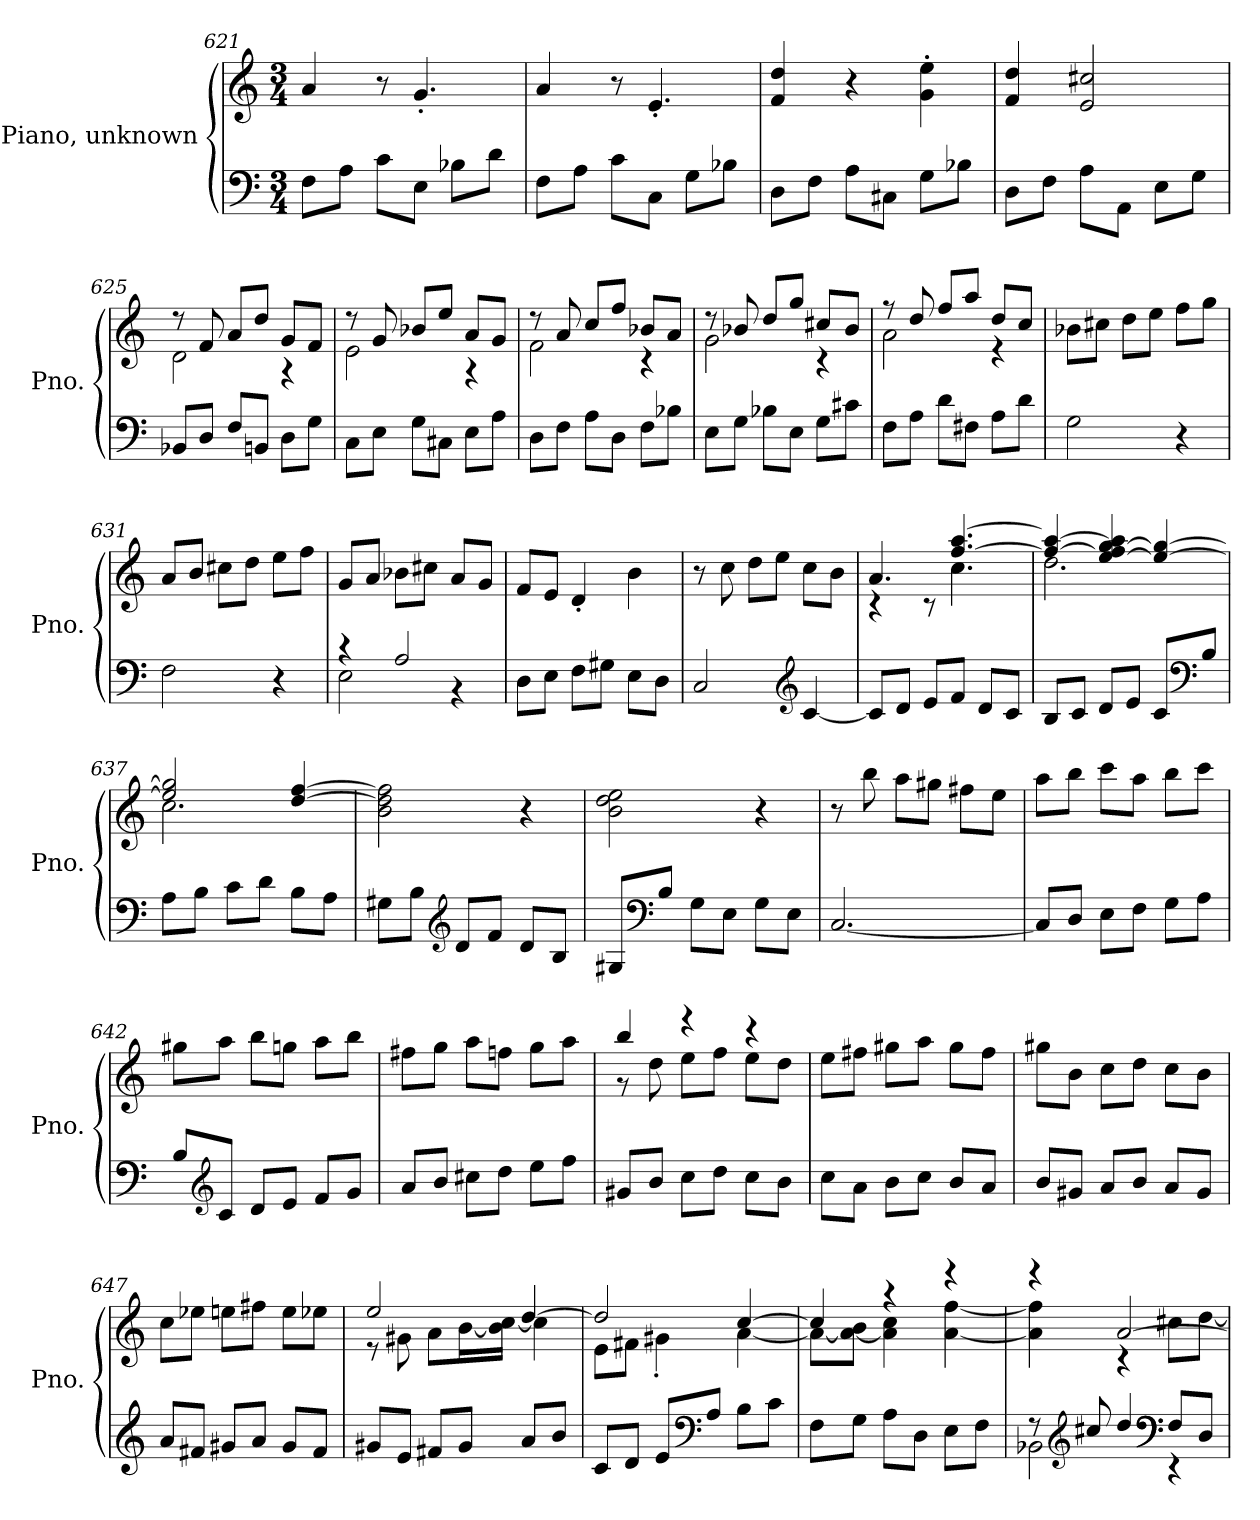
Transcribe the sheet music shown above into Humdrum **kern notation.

**kern	**kern
*part1	*part1
*staff2	*staff1
*I"Piano, unknown	*
*I'Pno.	*
*clefF4	*clefG2
*k[]	*k[]
*M3/4	*M3/4
=621	=621
8F\L	4a/
8A\J	.
8c\L	8r
8E\J	4.g'/
8B-X\L	.
8d\J	.
!!LO:PB:g=z
=622	=622
8F\L	4a/
8A\J	.
8c\L	8r
8C\J	4.e'/
8G\L	.
8B-X\J	.
=623	=623
8D\L	4f/ 4dd/
8F\J	.
8A\L	4r
8C#X\J	.
8G\L	4g\' 4ee\'
8B-X\J	.
=624	=624
8D\L	4f/ 4dd/
8F\J	.
8A\L	2e/ 2cc#X/
8AA\J	.
8E\L	.
8G\J	.
=625	=625
*	*^
8BB-X/L	8r	2d\
8D/J	8f/	.
8F/L	8a/L	.
8BBn/J	8dd/J	.
8D\L	8g/L	4r
8G\J	8f/J	.
=626	=626	=626
8C\L	8r	2e\
8E\J	8g/	.
8G\L	8b-X/L	.
8C#X\J	8ee/J	.
8E\L	8a/L	4r
8A\J	8g/J	.
!!LO:LB:g=z	!!
=627	=627	=627
8D\L	8r	2f\
8F\J	8a/	.
8A\L	8cc/L	.
8D\J	8ff/J	.
8F\L	8b-X/L	4r
8B-X\J	8a/J	.
=628	=628	=628
8E\L	8r	2g\
8G\J	8b-X/	.
8B-X\L	8dd/L	.
8E\J	8gg/J	.
8G\L	8cc#X/L	4r
8c#X\J	8b-/J	.
=629	=629	=629
8F\L	8r	2a\
8A\J	8dd/	.
8d\L	8ff/L	.
8F#X\J	8aa/J	.
8A\L	8dd/L	4r
8d\J	8cc/J	.
*	*v	*v
=630	=630
2G\	8b-X\L
.	8cc#X\J
.	8dd\L
.	8ee\J
4r	8ff\L
.	8gg\J
=631	=631
2F\	8a/L
.	8b/J
.	8cc#X\L
.	8dd\J
4r	8ee\L
.	8ff\J
!!LO:LB:g=z
=632	=632
*^	*
4r	2E\	8g/L
.	.	8a/J
2A/	.	8b-X\L
.	.	8cc#X\J
.	4r	8a/L
.	.	8g/J
*v	*v	*
=633	=633
8D\L	8f/L
8E\J	8e/J
8F\L	4d'/
8G#X\J	.
8E\L	4b\
8D\J	.
=634	=634
2C/	8r
.	8cc\
.	8dd\L
.	8ee\J
*clefG2	*
[4c/	8cc\L
.	8b\J
=635	=635
*	*^
8c/L]	4.a/	4r
8d/J	.	.
8e/L	.	8r
8f/J	[4.ff/ [4.aa/	4.cc\
8d/L	.	.
8c/J	.	.
=636	=636	=636
8B/L	4ff/_ 4aa/_	2.dd\
8c/J	.	.
8d/L	[4ee/ 4ff/] [4gg/ 4aa/]	.
8e/J	.	.
8c/L	4ee/_ 4gg/_	.
*clefF4	*	*
8B/J	.	.
=637	=637	=637
8A\L	2ee/] 2gg/]	2.cc\
8B\J	.	.
8c\L	.	.
8d\J	.	.
8B\L	[4dd/ [4ff/	.
8A\J	.	.
*	*v	*v
!!LO:LB:g=z
=638	=638
8G#X\L	2b\ 2dd\] 2ff\]
8B\J	.
*clefG2	*
8d/L	.
8f/J	.
8d/L	4r
8B/J	.
=639	=639
8G#X/L	2b\ 2dd\ 2ee\
*clefF4	*
8B/J	.
8G#\L	.
8E\J	.
8G#\L	4r
8E\J	.
=640	=640
[2.C/	8r
.	8bb\
.	8aa\L
.	8gg#X\J
.	8ff#X\L
.	8ee\J
=641	=641
8C/L]	8aa\L
8D/J	8bb\J
8E\L	8ccc\L
8F\J	8aa\J
8G\L	8bb\L
8A\J	8ccc\J
=642	=642
8B/L	8gg#X\L
*clefG2	*
8c/J	8aa\J
8d/L	8bb\L
8e/J	8ggn\J
8f/L	8aa\L
8g/J	8bb\J
!!LO:LB:g=z
=643	=643
8a/L	8ff#X\L
8b/J	8gg\J
8cc#X\L	8aa\L
8dd\J	8ffn\J
8ee\L	8gg\L
8ff\J	8aa\J
=644	=644
*	*^
8g#X/L	4bb/	8r
8b/J	.	8dd\
8cc\L	4r	8ee\L
8dd\J	.	8ff\J
8cc\L	4r	8ee\L
8b\J	.	8dd\J
*	*v	*v
=645	=645
8cc\L	8ee\L
8a\J	8ff#X\J
8b\L	8gg#X\L
8cc\J	8aa\J
8b/L	8gg#\L
8a/J	8ff#\J
=646	=646
8b/L	8gg#X\L
8g#X/J	8b\J
8a/L	8cc\L
8b/J	8dd\J
8a/L	8cc\L
8g#/J	8b\J
=647	=647
8a/L	8cc\L
8f#X/J	8ee-X\J
8g#X/L	8een\L
8a/J	8ff#X\J
8g#/L	8ee\L
8f#/J	8ee-X\J
!!LO:LB:g=z
=648	=648
*	*^
8g#X/L	2ee/	8r
8e/J	.	8g#X\
8f#X/L	.	8a\L
8g#/J	.	[16b\L
.	.	16b\] [16cc\JJ
8a/L	[4dd/	4cc\]
8b/J	.	.
=649	=649	=649
8c/L	2dd/]	8e\L
8d/J	.	8f#X\J
8e/L	.	4g#X'\
*clefF4	*	*
8A/J	.	.
8B\L	[4cc/	[4a\
8c\J	.	.
=650	=650	=650
8F\L	4cc/]	8a\L_
8G\J	.	8a\_ 8b\J
8A\L	4r	4a\] 4cc\
8D\J	.	.
8E\L	4r	[4a\ [4ff\
8F\J	.	.
=651	=651	=651
*^	*	*
8r	2BB-X\	4r	4a\] 4ff\]
*clefG2	*	*	*
8cc#X/	.	.	.
4dd/	.	[2a/	4r
*clefF4	*	*	*
8F/L	4r	.	8cc#X\L
8D/J	.	.	[8dd\J
*v	*v	*	*
*	*v	*v
=	=
*-	*-
